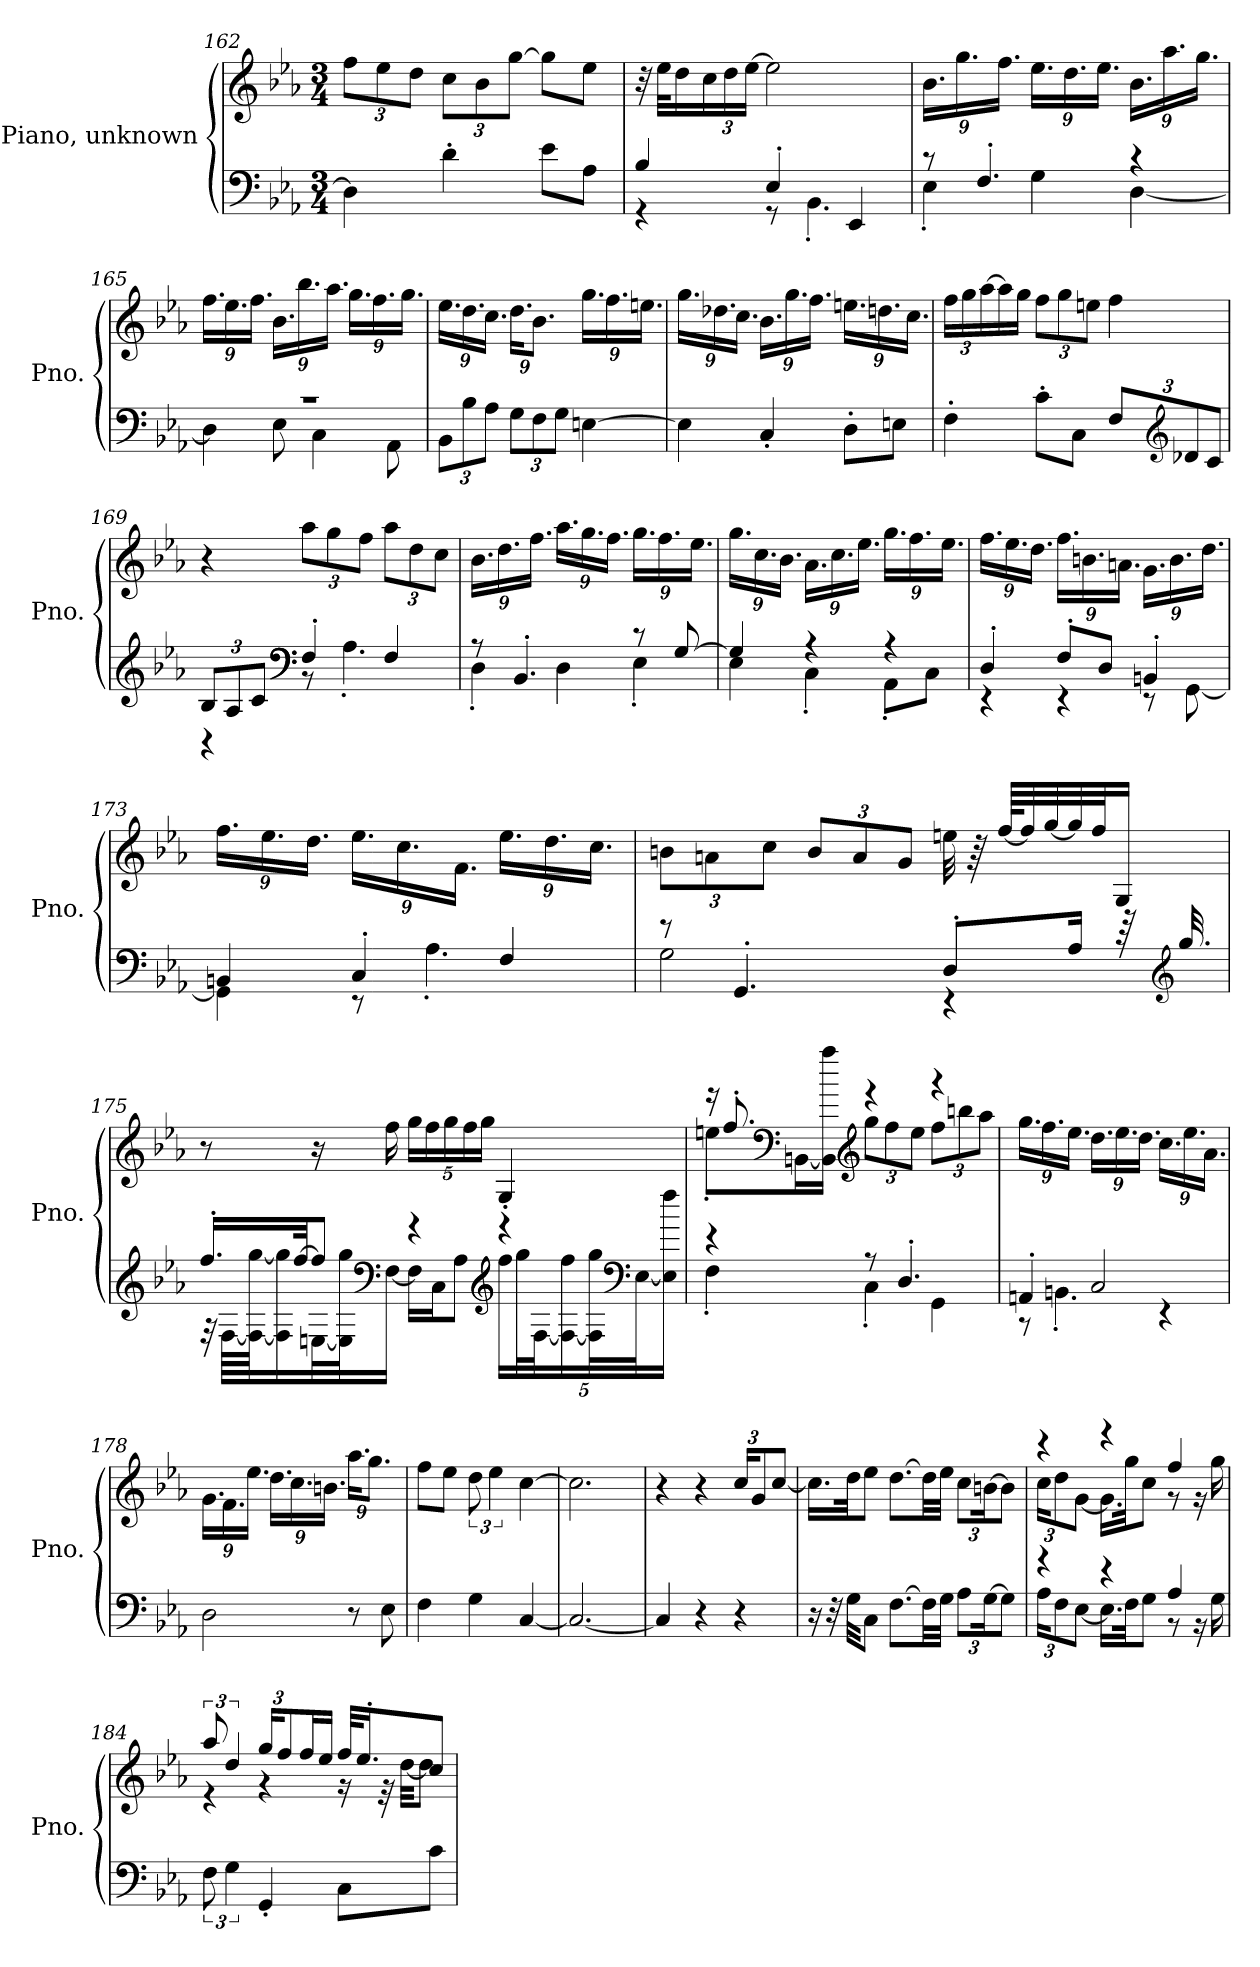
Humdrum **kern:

**kern	**kern
*part1	*part1
*staff2	*staff1
*I"Piano, unknown	*
*I'Pno.	*
!!LO:PB:g=z
*clefF4	*clefG2
*k[b-e-a-]	*k[b-e-a-]
*M3/4	*M3/4
*	*Xbrackettup
=162	=162
4D\]	12ff\L
.	12ee-\
.	12dd\J
4d'\	12cc\L
.	12b-\
.	[12gg\J
8e-\L	8gg\L]
8A-\J	8ee-\J
=163	=163
*^	*
4B-/	4r	32r
.	.	32ee-\KLL
.	.	16dd\
.	.	24cc\
.	.	24dd\
.	.	[24ee-\JJ
4E-'/	8r	2ee-\]
.	4.BB-'\	.
4EE-/	.	.
=164	=164	=164
8r	4E-'\	18.b-\LL
.	.	18.gg\
4.F'/	.	.
.	.	18.ff\JJ
.	4G\	18.ee-\LL
.	.	18.dd\
.	.	18.ee-\JJ
4r	[4D\	18.b-\LL
.	.	18.aa-\
.	.	18.gg\JJ
!!LO:LB:g=z
=165	=165	=165
2.r	4D\]	18.ff\LL
.	.	18.ee-\
.	.	18.ff\JJ
.	8E-\	18.b-\LL
.	.	18.bb-\
.	4C\	.
.	.	18.aa-\JJ
.	.	18.gg\LL
.	.	18.ff\
.	8AA-\	.
.	.	18.gg\JJ
*v	*v	*
=166	=166
*Xbrackettup	*
12BB-\L	18.ee-\LL
12B-\	18.dd\
12A-\J	18.cc\JJ
12G\L	18.dd\KL
12F\	9.b-\J
12G\J	.
[4En\	18.gg\LL
.	18.ff\
.	18.een\JJ
=167	=167
4E\]	18.gg\LL
.	18.dd-X\
.	18.cc\JJ
4C'/	18.b-\LL
.	18.gg\
.	18.ff\JJ
8D'\L	18.een\LL
.	18.ddn\
8En\J	.
.	18.cc\JJ
!!LO:LB:g=z
=168	=168
4F'\	24ff\LL
.	24gg\
.	[24aa-\
.	16aa-\]
.	16gg\JJ
8c'\L	12ff\L
.	12gg\
8C\J	.
.	12een\J
12F/L	4ff\
*clefG2	*
12d-X/	.
12c/J	.
=169	=169
*^	*
12B-/L	4r	4r
12A-/	.	.
12c/J	.	.
*clefF4	*	*
4F'/	8r	12aa-\L
.	.	12gg\
.	4.A-'\	.
.	.	12ff\J
4F/	.	12aa-\L
.	.	12dd\
.	.	12cc\J
=170	=170	=170
8r	4D'\	18.b-\LL
.	.	18.dd\
4.BB-'/	.	.
.	.	18.ff\JJ
.	4D\	18.aa-\LL
.	.	18.gg\
.	.	18.ff\JJ
8r	4E-'\	18.gg\LL
.	.	18.ff\
[8G/	.	.
.	.	18.ee-\JJ
!!LO:LB:g=z
=171	=171	=171
4G/]	4E-\	18.gg\LL
.	.	18.cc\
.	.	18.b-\JJ
4r	4C'\	18.a-\LL
.	.	18.cc\
.	.	18.ee-\JJ
4r	8AA-'\L	18.gg\LL
.	.	18.ff\
.	8C\J	.
.	.	18.ee-\JJ
=172	=172	=172
4D'/	4r	18.ff\LL
.	.	18.ee-\
.	.	18.dd\JJ
8F'/L	4r	18.ff\LL
.	.	18.bn\
8D/J	.	.
.	.	18.an\JJ
4BBn'/	8r	18.g\LL
.	.	18.b\
.	[8GG\	.
.	.	18.dd\JJ
=173	=173	=173
4BBn/	4GG\]	18.ff\LL
.	.	18.ee-\
.	.	18.dd\JJ
4C'/	8r	18.ee-\LL
.	.	18.cc\
.	4.A-'\	.
.	.	18.f\JJ
4F/	.	18.ee-\LL
.	.	18.dd\
.	.	18.cc\JJ
!!LO:LB:g=z
=174	=174	=174
8r	2G\	12bn\L
.	.	12an\
4.GG'/	.	.
.	.	12cc\J
.	.	12b/L
.	.	12a/
.	.	12g/J
8D'/L	4r	32een\
.	.	64r
.	.	[64ff/KLLL
.	.	32ff/]
.	.	[32gg/
16A-/Jk	.	32gg/]
.	.	32ff/J
64r	.	16G/JJ
*clefG2	*	*
32.gg/	.	.
!!LO:LB:g=z
=175	=175	=175
16.ff'/LL	32r	8r
.	[64F\LLLL	.
.	64F\_ [64gg\JJ	.
.	16F\] 16gg\]	.
[32ff/JK	.	.
8ff/J]	[32En\L	16r
.	32E\] 32gg\J	.
*clefF4	*	*
.	[16F\JJ	16ff\
4r	16F\LL]	20gg\LL
.	.	20ff\
.	16C\J	.
.	.	20gg\
.	8A-\J	.
.	.	20ff\
.	.	20gg\JJ
*clefG2	*	*
4r	20ff\LL	4G'/
.	40gg\L	.
.	[40F\J	.
.	20F\_ 20ff\	.
.	40F\] 40gg\L	.
*clefF4	*	*
.	[40E\J	.
.	20E\] 20ff\JJ	.
!!LO:PB:g=z
=176	=176	=176
*	*	*^
4r	4F'\	16r	8een'\L
.	.	8.ff'/	.
*	*	*clefF4	*
.	.	.	[16BBn\L
.	.	.	16BB\] 16aa-\JJ
*	*	*clefG2	*
8r	4C'\	4r	12gg\L
.	.	.	12ff\
4.D'/	.	.	.
.	.	.	12ee\J
.	4GG\	4r	12ff\L
.	.	.	12bbn\
.	.	.	12aa-\J
*	*	*v	*v
=177	=177	=177
4AAn'/	8r	18.gg\LL
.	.	18.ff\
.	4.BBn'\	.
.	.	18.ee-\JJ
2C/	.	18.dd\LL
.	.	18.ee-\
.	.	18.dd\JJ
.	4r	18.cc\LL
.	.	18.ee-\
.	.	18.a-\JJ
*v	*v	*
=178	=178
2D\	18.g\LL
.	18.f\
.	18.ee-\JJ
.	18.dd\LL
.	18.cc\
.	18.bn\JJ
8r	18.aa-\KL
.	9.gg\J
8E-\	.
!!LO:LB:g=z
=179	=179
4F\	8ff\L
.	8ee-\J
*	*brackettup
4G\	12dd\
.	6ee-\
[4C/	[4cc\
=180	=180
2.C/_	2.cc\]
=181	=181
4C/]	4r
4r	4r
*	*Xbrackettup
4r	24cc/KL
.	12g/
.	[8cc/J
=182	=182
16r	16.cc\LL]
32r	.
32G\KKL	32dd\JK
8C\J	8ee-\J
[8.F\L	[8.dd\L
32F\LL]	32dd\LL]
32G\JJJ	32ee-\JJJ
12A-\L	12cc\L
[24G\K	[24bn\K
8G\J]	8b\J]
=183	=183
*^	*^
4r	24A-\KL	4r	24cc\KL
.	12F\	.	12dd\
.	[8E-\J	.	[8g\J
4r	16.E-\LL]	4r	16.g\LL]
.	32F\JK	.	32gg\JK
.	8G\J	.	8cc\J
4A-/	8r	4ff/	8r
.	16r	.	16r
.	16G\	.	16gg\
*v	*v	*	*
!!LO:LB:g=z	!!
=184	=184	=184
*brackettup	*brackettup	*
12F\	12aa-/	4r
6G\	6dd/	.
*	*Xbrackettup	*
4GG'/	24gg/KL	4r
.	12ff/	.
.	16ff/L	.
.	16ee-/JJ	.
8C\L	32ff/KLL	16r
.	16.ee-'/J	.
.	.	32r
.	.	[32dd\KKL
8c\J	8cc/J	8dd\J]
*	*v	*v
=	=
*-	*-
